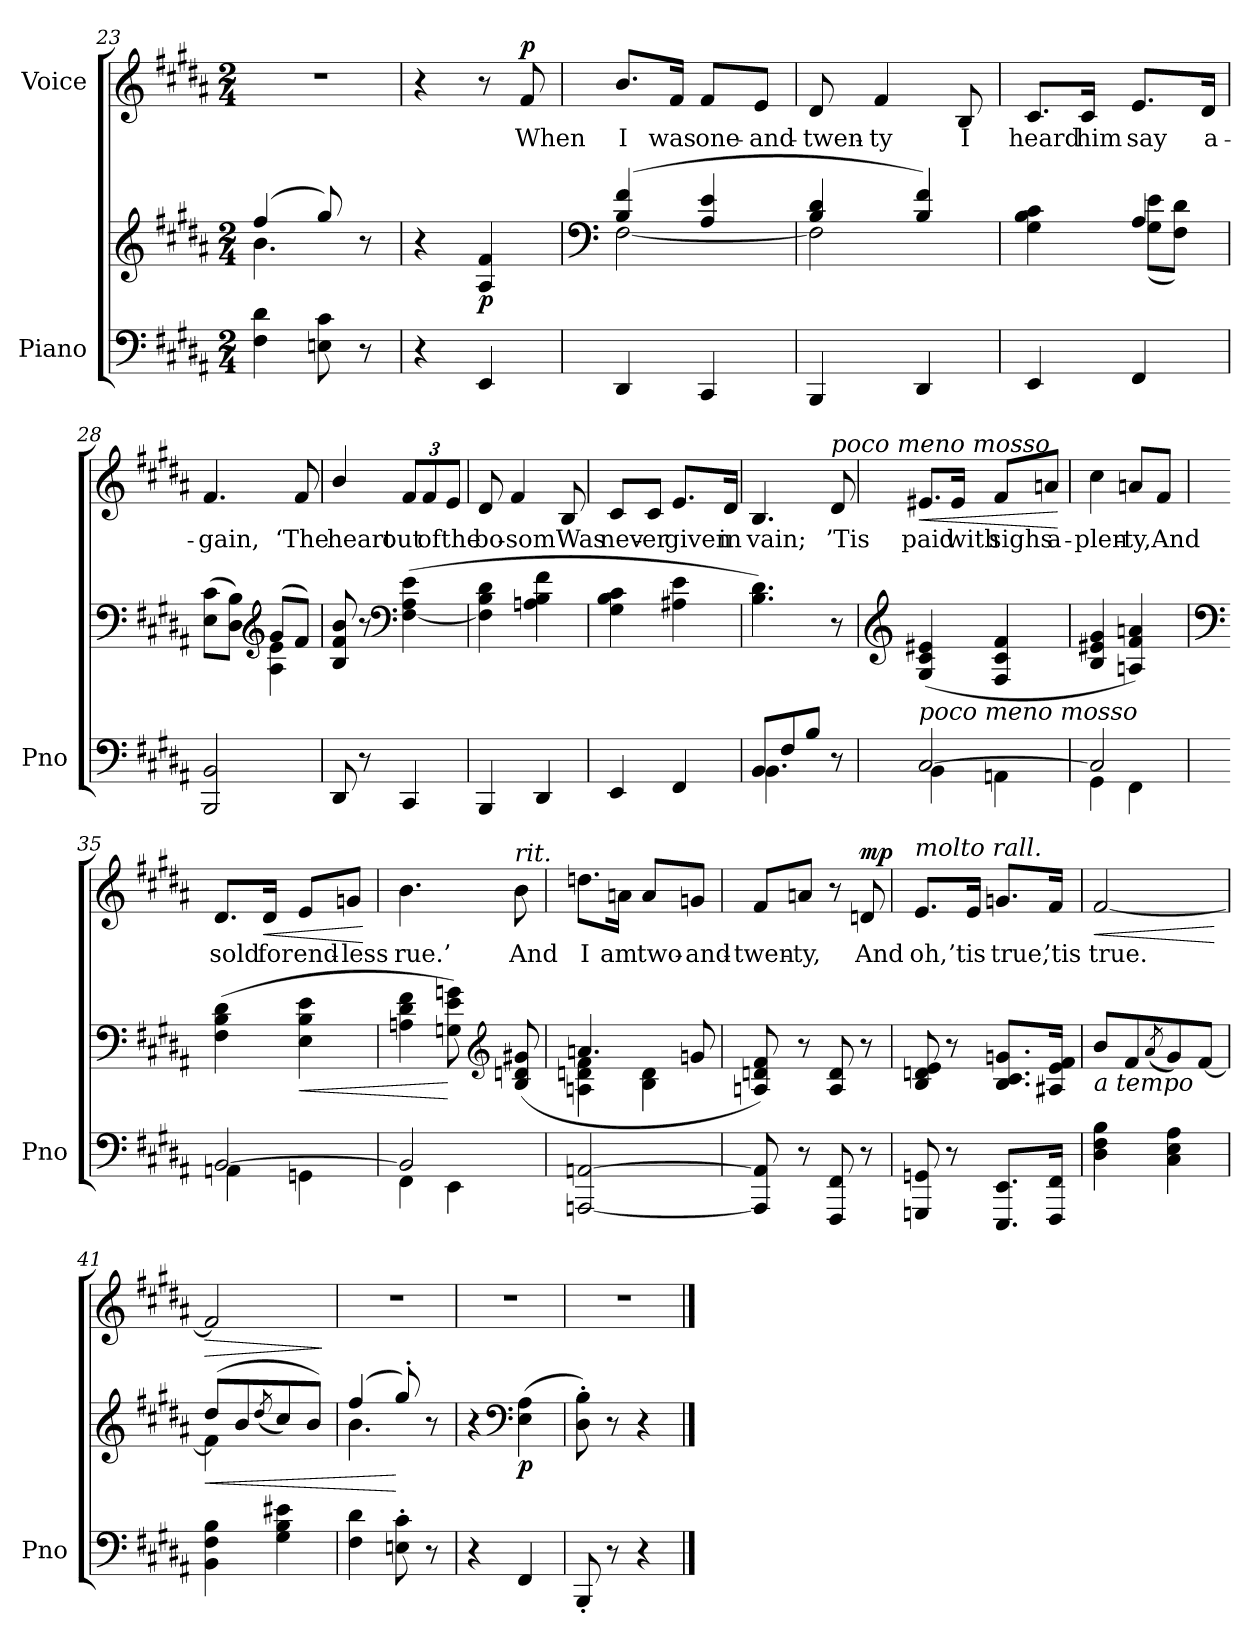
**kern	**kern	**dynam	**kern	**text	**dynam
*part2	*part2	*part2	*part1	*part1	*part1
*staff3	*staff2	*staff2/3	*staff1	*staff1	*staff1
*I"Piano	*	*	*I"Voice	*	*
*I'Pno	*	*	*	*	*
*clefF4	*clefG2	*	*clefG2	*	*
*k[f#c#g#d#a#]	*k[f#c#g#d#a#]	*	*k[f#c#g#d#a#]	*	*
*M2/4	*M2/4	*	*M2/4	*	*
=23	=23	=23	=23	=23	=23
*	*^	*	*	*	*
4F#\ 4d#\	(>4ff#/	4.b\	.	2r	.	.
8En\ 8c#\	8gg#/)	.	.	.	.	.
8r	8r	8ryy	.	.	.	.
*	*v	*v	*	*	*	*
=24	=24	=24	=24	=24	=24
4r	4r	.	4r	.	.
!	!	!LO:DY:b	!	!	!
4EE/	4A#/ 4f#/	p	8r	.	.
!	!	!	!	!LO:LY:b	!LO:DY:a
.	.	.	8f#/	When	p
!!LO:LB:g=z
=25	=25	=25	=25	=25	=25
*	*clefF4	*	*	*	*
*	*^	*	*	*	*
!	!	!	!	!	!LO:LY:b	!
4DD#/	(>4B/ 4f#/	[2F#\	.	8.b/L	I	.
!	!	!	!	!	!LO:LY:b	!
.	.	.	.	16f#/Jk	was	.
!	!	!	!	!	!LO:LY:b	!
4CC#/	4A#/ 4e/	.	.	8f#/L	one-	.
!	!	!	!	!	!LO:LY:b	!
.	.	.	.	8e/J	-and-	.
=26	=26	=26	=26	=26	=26	=26
!	!	!	!	!	!LO:LY:b	!
4BBB/	4B/ 4d#/	2F#\]	.	8d#/	-twen-	.
!	!	!	!	!	!LO:LY:b	!
.	.	.	.	4f#/	-ty	.
4DD#/	4B/ 4f#/)	.	.	.	.	.
!	!	!	!	!	!LO:LY:b	!
.	.	.	.	8B/	I	.
=27	=27	=27	=27	=27	=27	=27
!	!	!	!	!	!LO:LY:b	!
4EE/	4G#\ 4B\ 4c#\	4ryy	.	8.c#/L	heard	.
!	!	!	!	!	!LO:LY:b	!
.	.	.	.	16c#/Jk	him	.
!	!	!	!	!	!LO:LY:b	!
4FF#/	4A#/	(<8G#\ 8e\L	.	8.e/L	say	.
.	.	8F#\ 8d#\J)	.	.	.	.
!	!	!	!	!	!LO:LY:b	!
.	.	.	.	16d#/Jk	a-	.
=28	=28	=28	=28	=28	=28	=28
!	!	!	!	!	!LO:LY:b	!
2BBB/ 2BB/	(>8E\ 8c#\L	4ryy	.	4.f#/	-gain,	.
.	8D#\ 8B\J)	.	.	.	.	.
*	*clefG2	*	*	*	*	*
.	(>8g#/L	4A#\ 4e\	.	.	.	.
!	!	!	!	!	!LO:LY:b	!
.	8f#/J)	.	.	8f#/	‘The	.
*	*v	*v	*	*	*	*
!!LO:PB:g=z
=29	=29	=29	=29	=29	=29
!	!	!	!	!LO:LY:b	!
8DD#/	8B/ 8f#/ 8b/	.	4b/	heart	.
8r	8r	.	.	.	.
*	*clefF4	*	*	*	*
!	!	!	!	!LO:LY:b	!
4CC#/	(>[4F#\ 4A#\ 4e\	.	12f#/L	out	.
!	!	!	!	!LO:LY:b	!
.	.	.	12f#/	of	.
!	!	!	!	!LO:LY:b	!
.	.	.	12e/J	the	.
=30	=30	=30	=30	=30	=30
!	!	!	!	!LO:LY:b	!
4BBB/	4F#\] 4B\ 4d#\	.	8d#/	bo-	.
!	!	!	!	!LO:LY:b	!
.	.	.	4f#/	-som	.
4DD#/	4An\ 4B\ 4f#\	.	.	.	.
!	!	!	!	!LO:LY:b	!
.	.	.	8B/	Was	.
=31	=31	=31	=31	=31	=31
!	!	!	!	!LO:LY:b	!
4EE/	4G#\ 4B\ 4c#\	.	8c#/L	nev-	.
!	!	!	!	!LO:LY:b	!
.	.	.	8c#/J	-er	.
!	!	!	!	!LO:LY:b	!
4FF#/	4A#X\ 4e\	.	8.e/L	given	.
!	!	!	!	!LO:LY:b	!
.	.	.	16d#/Jk	in	.
=32	=32	=32	=32	=32	=32
*^	*	*	*	*	*
!LO:N:head=solid	!LO:N:head=solid	!	!	!	!LO:LY:b	!
8BB/L	4.BB\	4.B\ 4.d#\)	.	4.B/	vain;	.
8F#/	.	.	.	.	.	.
8B/J	.	.	.	.	.	.
!	!	!	!	!LO:TX:a:i:t=poco meno mosso	!	!
!	!	!	!	!	!LO:LY:b	!
8r	8ryy	8r	.	8d#/	’Tis	.
!!LO:LB:g=z
=33	=33	=33	=33	=33	=33	=33
*	*	*clefG2	*	*	*	*
!	!	!LO:TX:b:i:t=poco meno mosso	!	!	!	!
!	!	!	!	!	!LO:LY:b	!LO:HP:b
[2C#/	4BB\	(>4G#/ 4c#/ 4e#X/	.	8.e#X/L	paid	<
!	!	!	!	!	!LO:LY:b	!
.	.	.	.	16e#/Jk	with	.
!	!	!	!	!	!LO:LY:b	!
.	4AAn\	4F#/ 4c#/ 4f#/	.	8f#/L	sighs	.
!	!	!	!	!	!LO:LY:b	!
.	.	.	.	8an/J	a-	.
*v	*v	*	*	*	*	*
.	.	.	.	.	[
=34	=34	=34	=34	=34	=34
*^	*	*	*	*	*
!	!	!	!	!	!LO:LY:b	!
2C#/]	4GG#\	4B/ 4e#X/ 4g#/	.	4cc#\	-plen-	.
!	!	!	!	!	!LO:LY:b	!
.	4FF#\	4An/ 4f#/ 4an/)	.	8an/L	-ty,	.
!	!	!	!	!	!LO:LY:b	!
.	.	.	.	8f#/J	And	.
=35	=35	=35	=35	=35	=35	=35
*	*	*clefF4	*	*	*	*
!	!	!	!	!	!LO:LY:b	!
[2BB/	4AAn\	(>4F#\ 4B\ 4d#\	.	8.d#/L	sold	.
!	!	!	!	!	!LO:LY:b	!LO:HP:b
.	.	.	.	16d#/Jk	for	<
!	!	!	!LO:HP:b	!	!LO:LY:b	!
.	4GGn\	4E\ 4B\ 4e\	<	8e/L	end-	.
!	!	!	!	!	!LO:LY:b	!
.	.	.	.	8gn/J	-less	.
*v	*v	*	*	*	*	*
.	.	.	.	.	[
=36	=36	=36	=36	=36	=36
*^	*	*	*	*	*
!	!	!	!	!	!LO:LY:b	!
2BB/]	4FF#\	4An\ 4d#\ 4f#\	.	4.b\	rue.’	.
.	4EE\	8Gn\ 8e\ 8gn\)	[	.	.	.
*	*	*clefG2	*	*	*	*
*	*	*	*	*MM110	*	*
!	!	!	!	!LO:TX:a:i:t=rit.	!	!
!	!	!	!	!	!LO:LY:b	!
.	.	(>8B/ 8dn/ 8g#X/	.	8b\	And	.
*v	*v	*	*	*	*	*
!!LO:LB:g=z
=37	=37	=37	=37	=37	=37
*	*^	*	*	*	*
!	!	!	!	!	!LO:LY:b	!
[2AAAn/ [2AAn/	4.an/	4An\ 4dn\ 4f#\	.	8.ddn\L	I	.
!	!	!	!	!	!LO:LY:b	!
.	.	.	.	16an\Jk	am	.
!	!	!	!	!	!LO:LY:b	!
.	.	4B\ 4d\	.	8a/L	two-	.
!	!	!	!	!	!LO:LY:b	!
.	8gn/	.	.	8gn/J	-and-	.
*	*v	*v	*	*	*	*
=38	=38	=38	=38	=38	=38
!	!	!	!	!LO:LY:b	!
8AAA/] 8AA/]	8An/ 8dn/ 8f#/)	.	8f#/L	-twen-	.
!	!	!	!	!LO:LY:b	!
8r	8r	.	8an/J	-ty,	.
*	*	*	*MM100	*	*
8FFF#/ 8FF#/	8A/ 8d/	.	8r	.	.
!	!	!	!	!LO:LY:b	!LO:DY:a
8r	8r	.	8dn/	And	mp
=39	=39	=39	=39	=39	=39
*	*	*	*MM90	*	*
!	!	!	!LO:TX:a:i:t=molto rall.	!	!
!	!	!	!	!LO:LY:b	!
8GGGn/ 8GGn/	8B/ 8dn/ 8e/	.	8.e/L	oh,	.
8r	8r	.	.	.	.
!	!	!	!	!LO:LY:b	!
.	.	.	16e/Jk	’tis	.
*	*	*	*MM80	*	*
!	!	!	!	!LO:LY:b	!
8.EEE/ 8.EE/L	8.B/ 8.c#/ 8.gn/L	.	8.gn/L	true,	.
!	!	!	!	!LO:LY:b	!
16FFF#/ 16FF#/Jk	16A#X/ 16e/ 16f#/Jk	.	16f#/Jk	’tis	.
=40	=40	=40	=40	=40	=40
*	*	*	*MM114	*	*
!	!LO:TX:b:i:t=a tempo	!	!	!	!
!	!	!	!	!LO:LY:b	!LO:HP:b
4D#\ 4F#\ 4B\	8b/L	.	[2f#/	true.	<
.	8f#/	.	.	.	.
.	(<8qa#/	.	.	.	.
4C#\ 4E\ 4A#\	8g#/)	.	.	.	.
.	[8f#/J	.	.	.	.
.	.	.	.	.	[
!!LO:LB:g=z
=41	=41	=41	=41	=41	=41
!	!	!LO:HP:b	!	!	!LO:HP:b
*	*^	*	*	*	*
4BB\ 4F#\ 4B\	(>8dd#/L	4f#\]	<	2f#/]	.	>
.	8b/	.	.	.	.	.
.	(<8qdd#/	.	.	.	.	.
4G#\ 4B\ 4e#X\	8cc#/)	4ryy	.	.	.	.
.	8b/J)	.	.	.	.	.
*	*v	*v	*	*	*	*
.	.	.	.	.	]
=42	=42	=42	=42	=42	=42
*	*^	*	*	*	*
4F#\ 4d#\	(>4ff#/	4.b\	.	2r	.	.
8En\' 8c#\'	8gg#'/)	.	[	.	.	.
8r	8r	8ryy	.	.	.	.
*	*v	*v	*	*	*	*
=43	=43	=43	=43	=43	=43
4r	4r	.	2r	.	.
*	*clefF4	*	*	*	*
!	!	!LO:DY:b	!	!	!
4FF#/	(>4E\ 4A#\	p	.	.	.
=44	=44	=44	=44	=44	=44
8BBB'/	8D#\' 8B\')	.	2r	.	.
8r	8r	.	.	.	.
4r	4r	.	.	.	.
==	==	==	==	==	==
*-	*-	*-	*-	*-	*-
